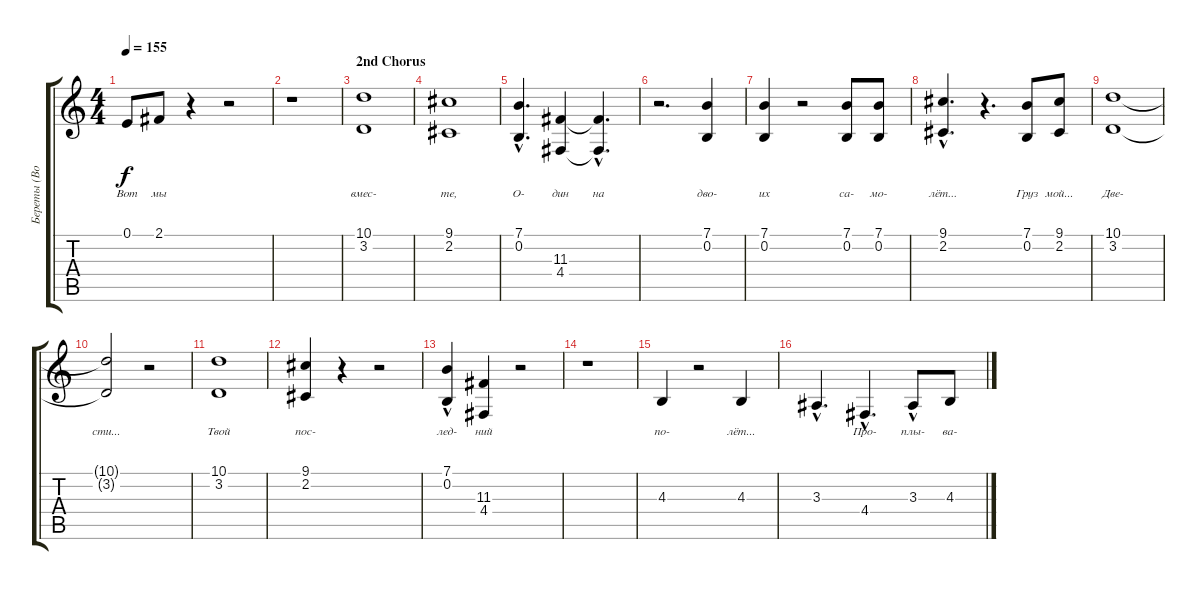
\track ("Береты (Вокал)" "Береты (Во") {instrument synthbrass1}
\staff {score tabs}
\tuning (E4 B3 G3 D3 A2 E2) {hide}
\ts (4 4)
\tempo 155
\clef g2
\ks c
0.1.8{lyrics (0 "Вот") lyrics (1 "") lyrics (2 "") lyrics (3 "") lyrics (4 "") dy f} 2.1.8{lyrics (0 "мы") lyrics (1 "") lyrics (2 "") lyrics (3 "") lyrics (4 "")} r.4 r.2 |
r.1 |
\section ("" "2nd Chorus")
(10.1 3.2).1{lyrics (0 "вмес-") lyrics (1 "") lyrics (2 "") lyrics (3 "") lyrics (4 "")} |
(9.1 2.2).1{lyrics (0 "те,") lyrics (1 "") lyrics (2 "") lyrics (3 "") lyrics (4 "")} |
(7.1{hac} 0.2{hac}).4{d lyrics (0 "О-") lyrics (1 "") lyrics (2 "") lyrics (3 "") lyrics (4 "")} (11.3 4.4).4{lyrics (0 "дин") lyrics (1 "") lyrics (2 "") lyrics (3 "") lyrics (4 "")} (11.3{hac t} 4.4{hac t}).4{d lyrics (0 "на") lyrics (1 "") lyrics (2 "") lyrics (3 "") lyrics (4 "")} |
r.2{d} (7.1 0.2).4{lyrics (0 "дво-") lyrics (1 "") lyrics (2 "") lyrics (3 "") lyrics (4 "")} |
(7.1 0.2).4{lyrics (0 "их") lyrics (1 "") lyrics (2 "") lyrics (3 "") lyrics (4 "")} r.2 (7.1 0.2).8{lyrics (0 "са-") lyrics (1 "") lyrics (2 "") lyrics (3 "") lyrics (4 "")} (7.1 0.2).8{lyrics (0 "мо-") lyrics (1 "") lyrics (2 "") lyrics (3 "") lyrics (4 "")} |
(9.1{hac} 2.2{hac}).4{d lyrics (0 "лёт...") lyrics (1 "") lyrics (2 "") lyrics (3 "") lyrics (4 "")} r.4{d} (7.1 0.2).8{lyrics (0 "Груз") lyrics (1 "") lyrics (2 "") lyrics (3 "") lyrics (4 "")} (9.1 2.2).8{lyrics (0 "мой...") lyrics (1 "") lyrics (2 "") lyrics (3 "") lyrics (4 "")} |
(10.1 3.2).1{lyrics (0 "Две-") lyrics (1 "") lyrics (2 "") lyrics (3 "") lyrics (4 "")} |
(10.1{t} 3.2{t}).2{lyrics (0 "сти...") lyrics (1 "") lyrics (2 "") lyrics (3 "") lyrics (4 "")} r.2 |
(10.1 3.2).1{lyrics (0 "Твой") lyrics (1 "") lyrics (2 "") lyrics (3 "") lyrics (4 "")} |
(9.1 2.2).4{lyrics (0 "пос-") lyrics (1 "") lyrics (2 "") lyrics (3 "") lyrics (4 "")} r.4 r.2 |
(7.1{hac} 0.2).4{lyrics (0 "лед-") lyrics (1 "") lyrics (2 "") lyrics (3 "") lyrics (4 "")} (11.3 4.4).4{lyrics (0 "ний") lyrics (1 "") lyrics (2 "") lyrics (3 "") lyrics (4 "")} r.2 |
r.1 |
4.3.4{lyrics (0 "по-") lyrics (1 "") lyrics (2 "") lyrics (3 "") lyrics (4 "")} r.2 4.3.4{lyrics (0 "лёт...") lyrics (1 "") lyrics (2 "") lyrics (3 "") lyrics (4 "")} |
3.3{hac}.4{d lyrics (0 "") lyrics (1 "") lyrics (2 "") lyrics (3 "") lyrics (4 "")} 4.4{hac}.4{d lyrics (0 "Про-") lyrics (1 "") lyrics (2 "") lyrics (3 "") lyrics (4 "")} 3.3{hac}.8{lyrics (0 "плы-") lyrics (1 "") lyrics (2 "") lyrics (3 "") lyrics (4 "")} 4.3.8{lyrics (0 "ва-") lyrics (1 "") lyrics (2 "") lyrics (3 "") lyrics (4 "")}
